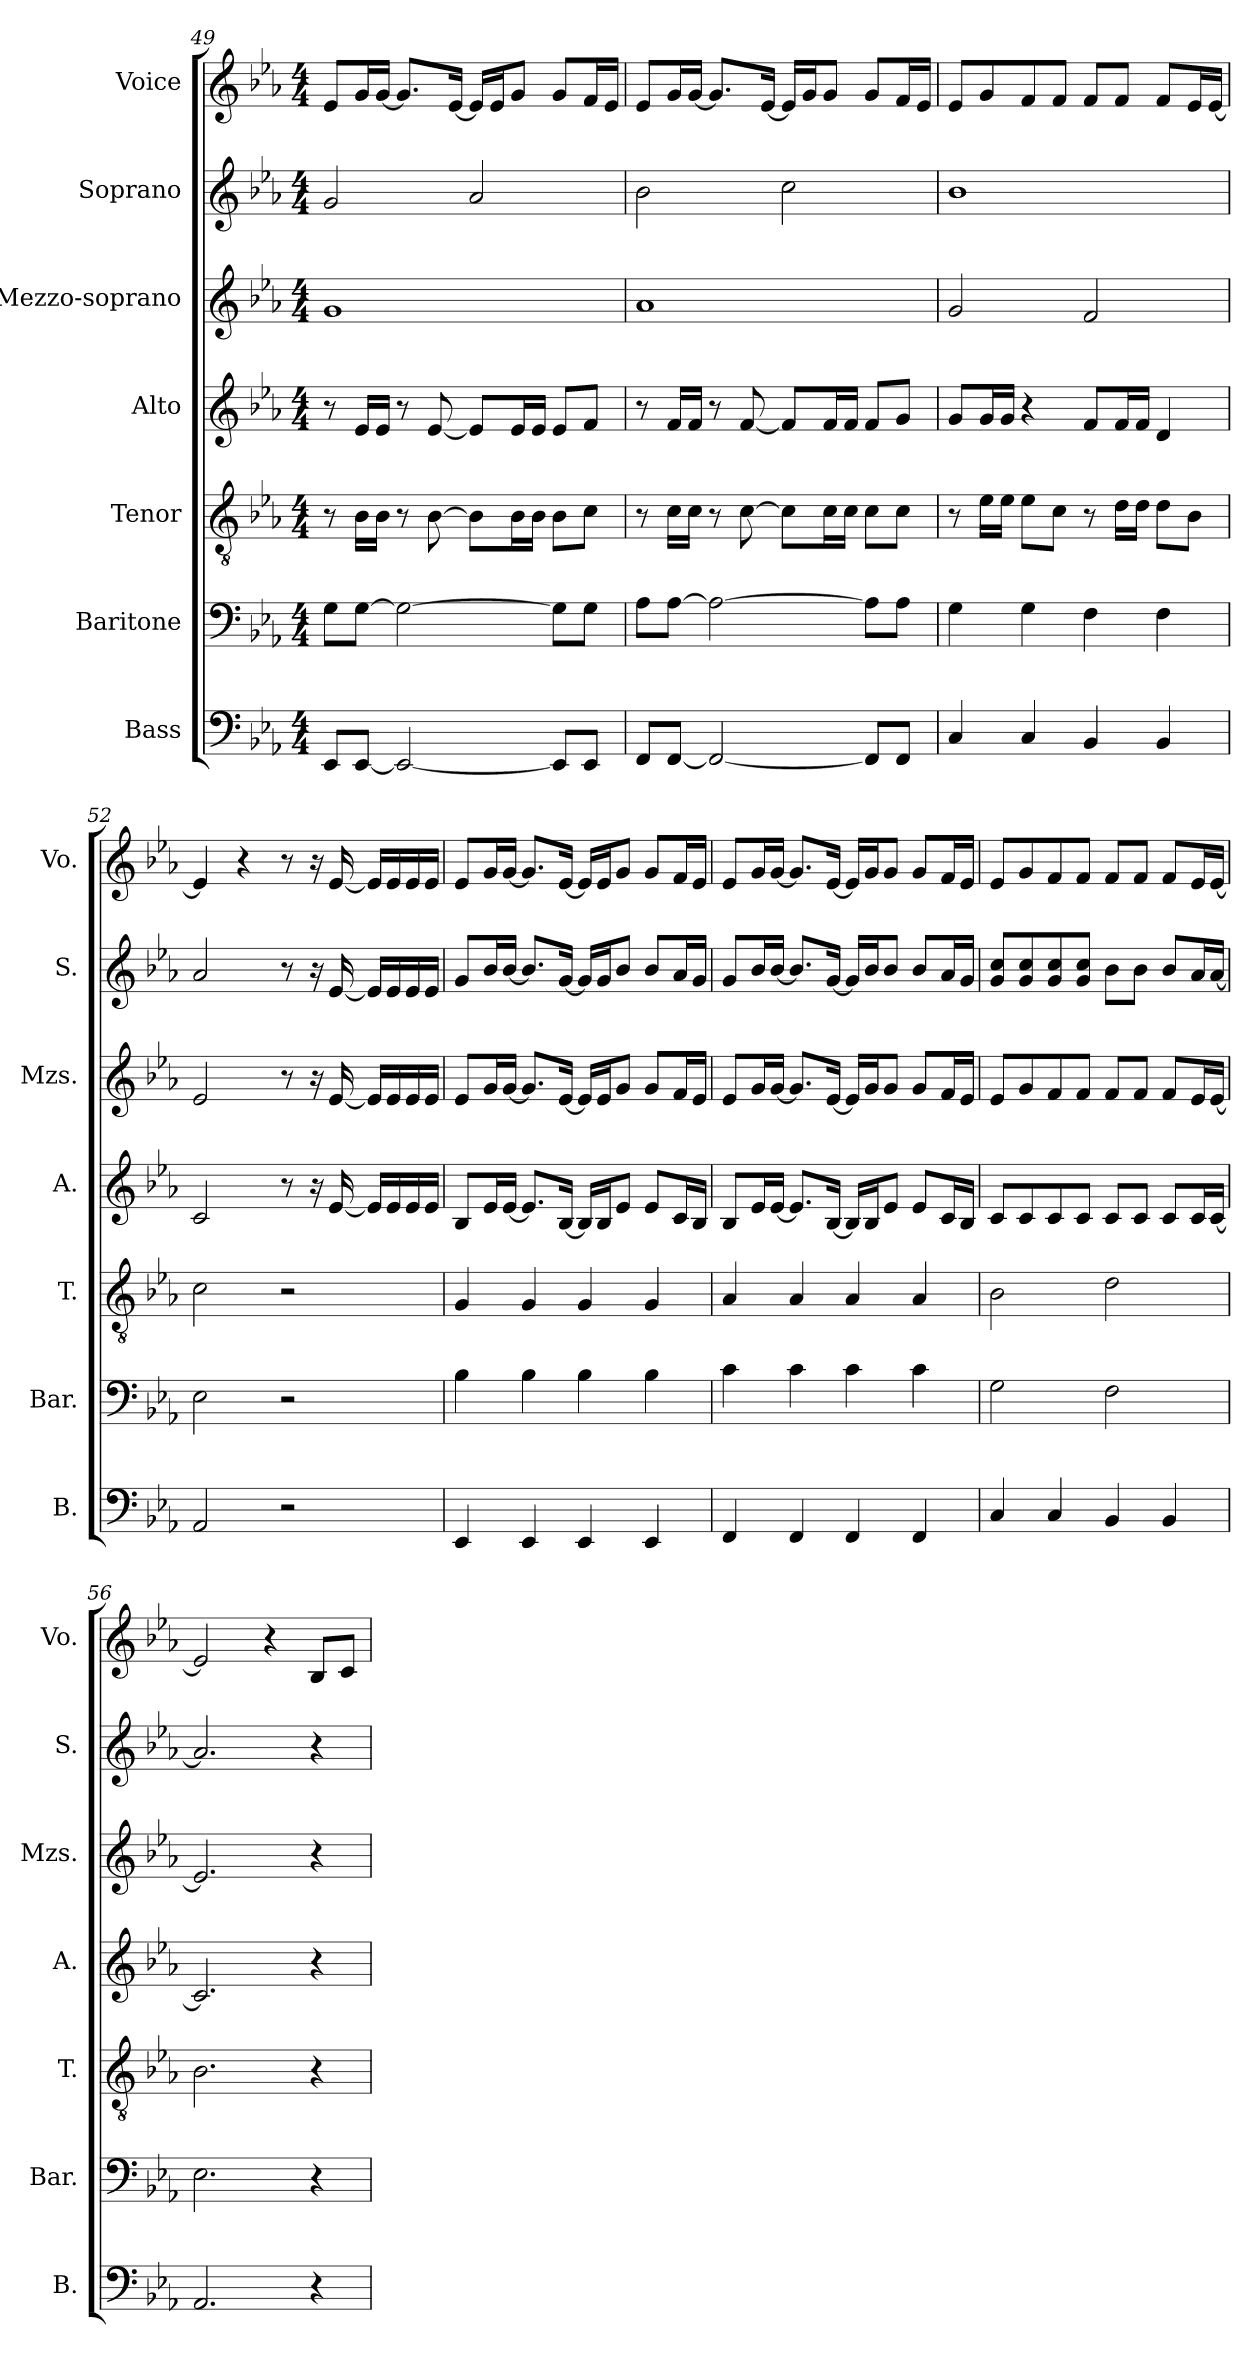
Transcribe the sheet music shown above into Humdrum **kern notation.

**kern	**kern	**kern	**kern	**kern	**kern	**kern
*part7	*part6	*part5	*part4	*part3	*part2	*part1
*staff7	*staff6	*staff5	*staff4	*staff3	*staff2	*staff1
*I"Bass	*I"Baritone	*I"Tenor	*I"Alto	*I"Mezzo-soprano	*I"Soprano	*I"Voice
*I'B.	*I'Bar.	*I'T.	*I'A.	*I'Mzs.	*I'S.	*I'Vo.
*clefF4	*clefF4	*clefGv2	*clefG2	*clefG2	*clefG2	*clefG2
*k[b-e-a-]	*k[b-e-a-]	*k[b-e-a-]	*k[b-e-a-]	*k[b-e-a-]	*k[b-e-a-]	*k[b-e-a-]
*M4/4	*M4/4	*M4/4	*M4/4	*M4/4	*M4/4	*M4/4
=49	=49	=49	=49	=49	=49	=49
8EE-/L	8G\L	8r	8r	1g	2g/	8e-/L
[8EE-/J	[8G\J	16B-\LL	16e-/LL	.	.	16g/L
.	.	16B-\JJ	16e-/JJ	.	.	[16g/JJ
2EE-/_	2G\_	8r	8r	.	.	8.g/L]
.	.	[8B-\	[8e-/	.	.	.
.	.	.	.	.	.	[16e-/Jk
.	.	8B-\L]	8e-/L]	.	2a-/	16e-/LL]
.	.	.	.	.	.	16e-/J
.	.	16B-\L	16e-/L	.	.	8g/J
.	.	16B-\JJ	16e-/JJ	.	.	.
8EE-/L]	8G\L]	8B-\L	8e-/L	.	.	8g/L
8EE-/J	8G\J	8c\J	8f/J	.	.	16f/L
.	.	.	.	.	.	16e-/JJ
!!LO:PB:g=z
=50	=50	=50	=50	=50	=50	=50
8FF/L	8A-\L	8r	8r	1a-	2b-\	8e-/L
[8FF/J	[8A-\J	16c\LL	16f/LL	.	.	16g/L
.	.	16c\JJ	16f/JJ	.	.	[16g/JJ
2FF/_	2A-\_	8r	8r	.	.	8.g/L]
.	.	[8c\	[8f/	.	.	.
.	.	.	.	.	.	[16e-/Jk
.	.	8c\L]	8f/L]	.	2cc\	16e-/LL]
.	.	.	.	.	.	16g/J
.	.	16c\L	16f/L	.	.	8g/J
.	.	16c\JJ	16f/JJ	.	.	.
8FF/L]	8A-\L]	8c\L	8f/L	.	.	8g/L
8FF/J	8A-\J	8c\J	8g/J	.	.	16f/L
.	.	.	.	.	.	16e-/JJ
=51	=51	=51	=51	=51	=51	=51
4C/	4G\	8r	8g/L	2g/	1b-	8e-/L
.	.	16e-\LL	16g/L	.	.	8g/
.	.	16e-\JJ	16g/JJ	.	.	.
4C/	4G\	8e-\L	4r	.	.	8f/
.	.	8c\J	.	.	.	8f/J
4BB-/	4F\	8r	8f/L	2f/	.	8f/L
.	.	16d\LL	16f/L	.	.	8f/J
.	.	16d\JJ	16f/JJ	.	.	.
4BB-/	4F\	8d\L	4d/	.	.	8f/L
.	.	8B-\J	.	.	.	16e-/L
.	.	.	.	.	.	[16e-/JJ
=52	=52	=52	=52	=52	=52	=52
2AA-/	2E-\	2c\	2c/	2e-/	2a-/	4e-/]
.	.	.	.	.	.	4r
2r	2r	2r	8r	8r	8r	8r
.	.	.	16r	16r	16r	16r
.	.	.	[16e-/	[16e-/	[16e-/	[16e-/
.	.	.	16e-/LL]	16e-/LL]	16e-/LL]	16e-/LL]
.	.	.	16e-/	16e-/	16e-/	16e-/
.	.	.	16e-/	16e-/	16e-/	16e-/
.	.	.	16e-/JJ	16e-/JJ	16e-/JJ	16e-/JJ
!!LO:PB:g=z
=53	=53	=53	=53	=53	=53	=53
4EE-/	4B-\	4G/	8B-/L	8e-/L	8g/L	8e-/L
.	.	.	16e-/L	16g/L	16b-/L	16g/L
.	.	.	[16e-/JJ	[16g/JJ	[16b-/JJ	[16g/JJ
4EE-/	4B-\	4G/	8.e-/L]	8.g/L]	8.b-/L]	8.g/L]
.	.	.	[16B-/Jk	[16e-/Jk	[16g/Jk	[16e-/Jk
4EE-/	4B-\	4G/	16B-/LL]	16e-/LL]	16g/LL]	16e-/LL]
.	.	.	16B-/J	16e-/J	16g/J	16e-/J
.	.	.	8e-/J	8g/J	8b-/J	8g/J
4EE-/	4B-\	4G/	8e-/L	8g/L	8b-/L	8g/L
.	.	.	16c/L	16f/L	16a-/L	16f/L
.	.	.	16B-/JJ	16e-/JJ	16g/JJ	16e-/JJ
=54	=54	=54	=54	=54	=54	=54
4FF/	4c\	4A-/	8B-/L	8e-/L	8g/L	8e-/L
.	.	.	16e-/L	16g/L	16b-/L	16g/L
.	.	.	[16e-/JJ	[16g/JJ	[16b-/JJ	[16g/JJ
4FF/	4c\	4A-/	8.e-/L]	8.g/L]	8.b-/L]	8.g/L]
.	.	.	[16B-/Jk	[16e-/Jk	[16g/Jk	[16e-/Jk
4FF/	4c\	4A-/	16B-/LL]	16e-/LL]	16g/LL]	16e-/LL]
.	.	.	16B-/J	16g/J	16b-/J	16g/J
.	.	.	8e-/J	8g/J	8b-/J	8g/J
4FF/	4c\	4A-/	8e-/L	8g/L	8b-/L	8g/L
.	.	.	16c/L	16f/L	16a-/L	16f/L
.	.	.	16B-/JJ	16e-/JJ	16g/JJ	16e-/JJ
=55	=55	=55	=55	=55	=55	=55
4C/	2G\	2B-\	8c/L	8e-/L	8g/ 8cc/L	8e-/L
.	.	.	8c/	8g/	8g/ 8cc/	8g/
4C/	.	.	8c/	8f/	8g/ 8cc/	8f/
.	.	.	8c/J	8f/J	8g/ 8cc/J	8f/J
4BB-/	2F\	2d\	8c/L	8f/L	8b-\L	8f/L
.	.	.	8c/J	8f/J	8b-\J	8f/J
4BB-/	.	.	8c/L	8f/L	8b-/L	8f/L
.	.	.	16c/L	16e-/L	16a-/L	16e-/L
.	.	.	[16c/JJ	[16e-/JJ	[16a-/JJ	[16e-/JJ
=56	=56	=56	=56	=56	=56	=56
2.AA-/	2.E-\	2.B-\	2.c/]	2.e-/]	2.a-/]	2e-/]
.	.	.	.	.	.	4r
4r	4r	4r	4r	4r	4r	8B-/L
.	.	.	.	.	.	8c/J
=	=	=	=	=	=	=
*-	*-	*-	*-	*-	*-	*-
